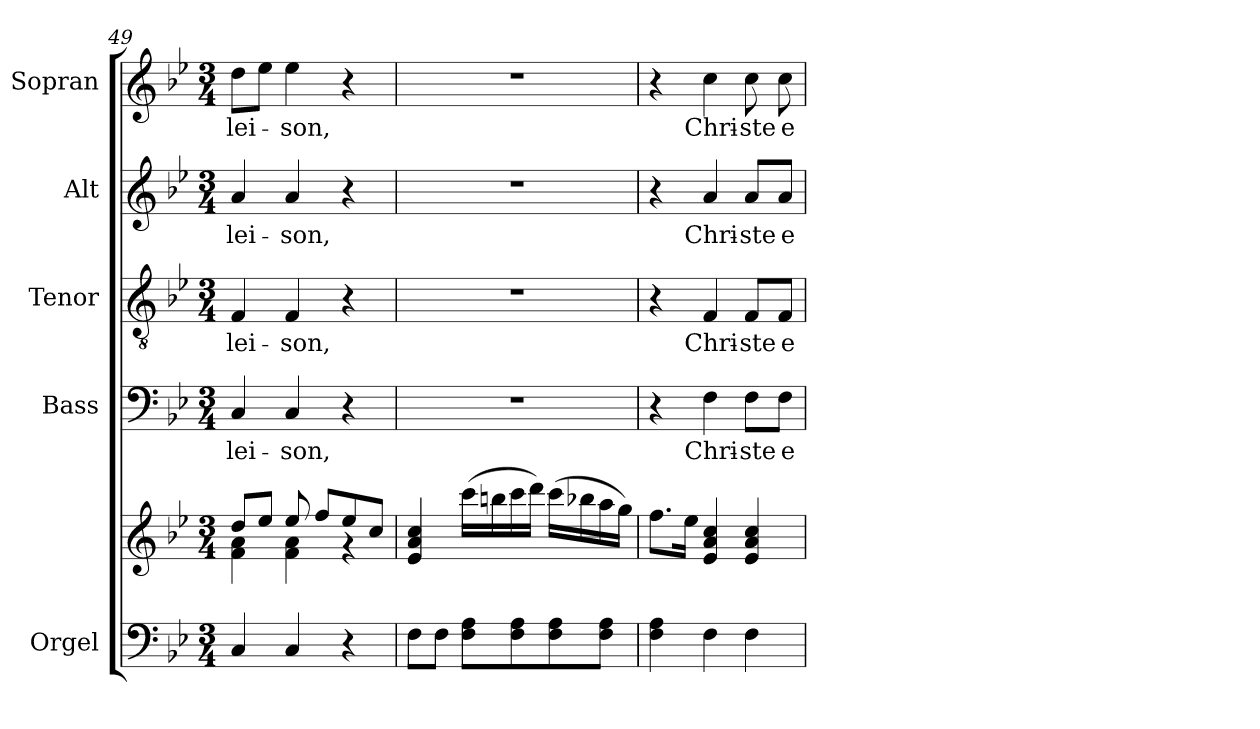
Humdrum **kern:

**kern	**kern	**kern	**text	**kern	**text	**kern	**text	**kern	**text
*part5	*part5	*part4	*part4	*part3	*part3	*part2	*part2	*part1	*part1
*staff6	*staff5	*staff4	*staff4	*staff3	*staff3	*staff2	*staff2	*staff1	*staff1
*I"Orgel	*	*I"Bass	*	*I"Tenor	*	*I"Alt	*	*I"Sopran	*
*I'Org.	*	*I'B.	*	*I'T.	*	*I'A.	*	*I'S.	*
*clefF4	*clefG2	*clefF4	*	*clefGv2	*	*clefG2	*	*clefG2	*
*k[b-e-]	*k[b-e-]	*k[b-e-]	*	*k[b-e-]	*	*k[b-e-]	*	*k[b-e-]	*
*B-:	*B-:	*B-:	*	*B-:	*	*B-:	*	*B-:	*
*M3/4	*M3/4	*M3/4	*	*M3/4	*	*M3/4	*	*M3/4	*
=49	=49	=49	=49	=49	=49	=49	=49	=49	=49
*	*^	*	*	*	*	*	*	*	*
!	!	!	!	!LO:LY:b	!	!LO:LY:b	!	!LO:LY:b	!	!LO:LY:b
4C/	8dd/L	4f\ 4a\	4C/	-lei-	4F/	-lei-	4a/	-lei-	8dd\L	-lei-
.	8ee-/J	.	.	.	.	.	.	.	8ee-\J	.
!	!	!	!	!LO:LY:b	!	!LO:LY:b	!	!LO:LY:b	!	!LO:LY:b
4C/	8ee-/	4f\ 4a\	4C/	-son,	4F/	-son,	4a/	-son,	4ee-\	-son,
.	8ff/L	.	.	.	.	.	.	.	.	.
4r	8ee-/	4rg	4r	.	4r	.	4r	.	4r	.
.	8cc/J	.	.	.	.	.	.	.	.	.
*	*v	*v	*	*	*	*	*	*	*	*
=50	=50	=50	=50	=50	=50	=50	=50	=50	=50
8F\L	4e-/ 4a/ 4cc/	2.r	.	2.r	.	2.r	.	2.r	.
8F\J	.	.	.	.	.	.	.	.	.
8F\ 8A\L	(>16ccc\LL	.	.	.	.	.	.	.	.
.	16bbn\	.	.	.	.	.	.	.	.
8F\ 8A\	16ccc\	.	.	.	.	.	.	.	.
.	16ddd\JJ)	.	.	.	.	.	.	.	.
8F\ 8A\	(>16ccc\LL	.	.	.	.	.	.	.	.
.	16bb-X\	.	.	.	.	.	.	.	.
8F\ 8A\J	16aa\	.	.	.	.	.	.	.	.
.	16gg\JJ)	.	.	.	.	.	.	.	.
!!LO:LB:g=z
=51	=51	=51	=51	=51	=51	=51	=51	=51	=51
4F\ 4A\	8.ff\L	4r	.	4r	.	4r	.	4r	.
.	16ee-\Jk	.	.	.	.	.	.	.	.
!	!	!	!LO:LY:b	!	!LO:LY:b	!	!LO:LY:b	!	!LO:LY:b
4F\	4e-/ 4a/ 4cc/	4F\	Chri-	4F/	Chri-	4a/	Chri-	4cc\	Chri-
!	!	!	!LO:LY:b	!	!LO:LY:b	!	!LO:LY:b	!	!LO:LY:b
4F\	4e-/ 4a/ 4cc/	8F\L	-ste	8F/L	-ste	8a/L	-ste	8cc\	-ste
!	!	!	!LO:LY:b	!	!LO:LY:b	!	!LO:LY:b	!	!LO:LY:b
.	.	8F\J	e-	8F/J	e-	8a/J	e-	8cc\	e-
=	=	=	=	=	=	=	=	=	=
*-	*-	*-	*-	*-	*-	*-	*-	*-	*-
